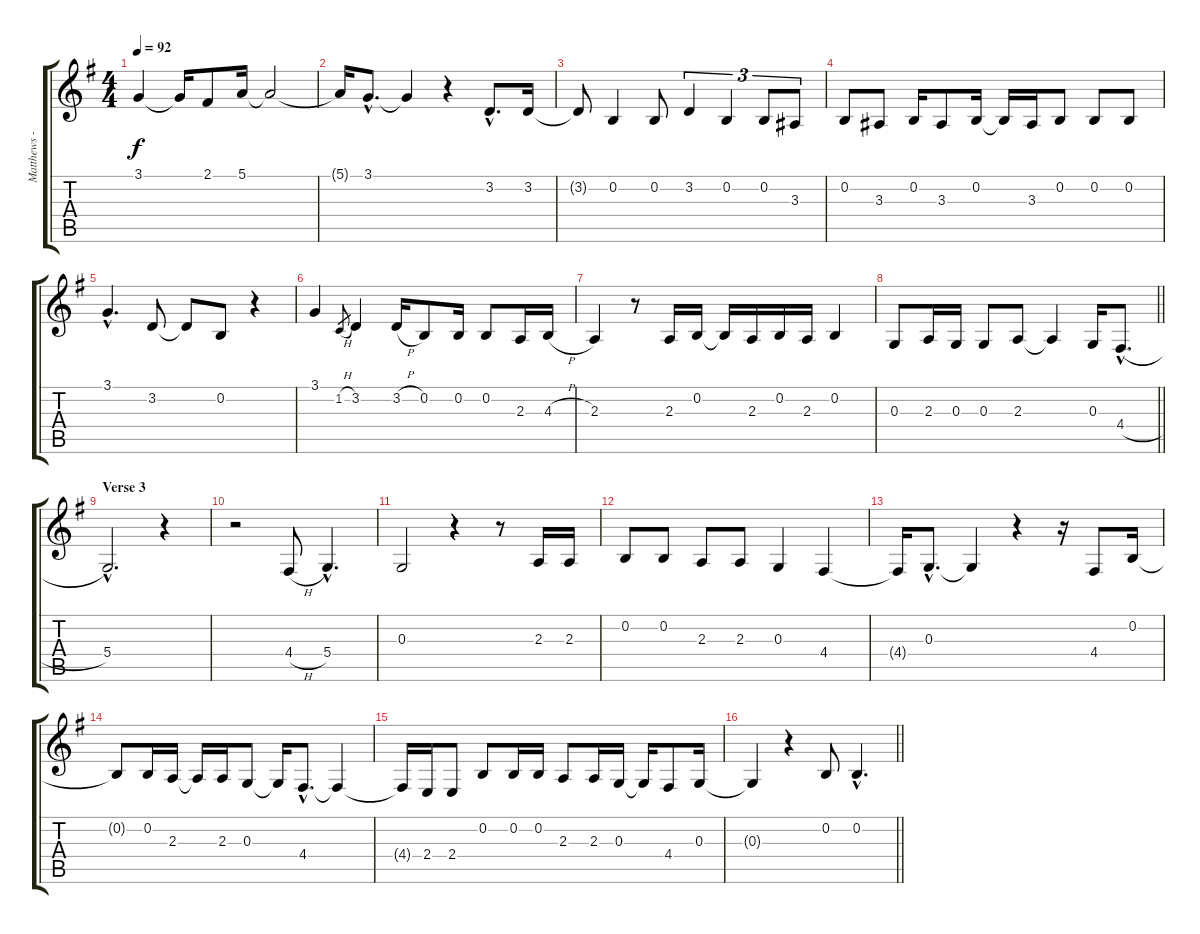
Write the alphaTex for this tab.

\track ("Matthews - Vocals" "Matthews -") {instrument flute}
\staff {score tabs}
\tuning (E4 B3 G3 D3 A2 E2) {hide}
\ts (4 4)
\tempo 92
\clef g2
\ks g
3.1.4{dy f} 3.1{t}.16 2.1.8 5.1.16 5.1{t}.2 |
5.1{t}.16 3.1{hac}.8{d} 3.1{t}.4 r.4 3.2{hac}.8{d} 3.2.16 |
3.2{t}.8 0.2.4 0.2.8 3.2.4{tu (3 2)} 0.2.4{tu (3 2)} 0.2.8{tu (3 2)} 3.3.8{tu (3 2)} |
0.2.8 3.3.8 0.2.16 3.3.8 0.2.16 0.2{t}.16 3.3.16 0.2.8 0.2.8 0.2.8 |
3.1{hac}.4{d} 3.2.8 3.2{t}.8 0.2.8 r.4 |
3.1.4 1.2{h}.8{gr} 3.2.4 3.2{h}.16 0.2.8 0.2.16 0.2.8 2.3.16 4.3{h}.16 |
2.3.4 r.8 2.3.16 0.2.16 0.2{t}.16 2.3.16 0.2.16 2.3.16 0.2.4 |
\barLineRight lightlight
0.3.8 2.3.16 0.3.16 0.3.8 2.3.8 2.3{t}.4 0.3.16 4.4{h hac}.8{d} |
\section ("" "Verse 3")
5.4{hac}.2{d} r.4 |
r.2 4.4{h}.8 5.4{hac}.4{d} |
0.3.2 r.4 r.8 2.3.16 2.3.16 |
0.2.8 0.2.8 2.3.8 2.3.8 0.3.4 4.4.4 |
4.4{t}.16 0.3{hac}.8{d} 0.3{t}.4 r.4 r.16 4.4.8 0.2.16 |
0.2{t}.8 0.2.16 2.3.16 2.3{t}.16 2.3.16 0.3.8 0.3{t}.16 4.4{hac}.8{d} 4.4{t}.4 |
4.4{t}.16 2.4.16 2.4.8 0.2.8 0.2.16 0.2.16 2.3.8 2.3.16 0.3.16 0.3{t}.16 4.4.8 0.3.16 |
\barLineRight lightlight
0.3{t}.4 r.4 0.2.8 0.2{hac}.4{d}
